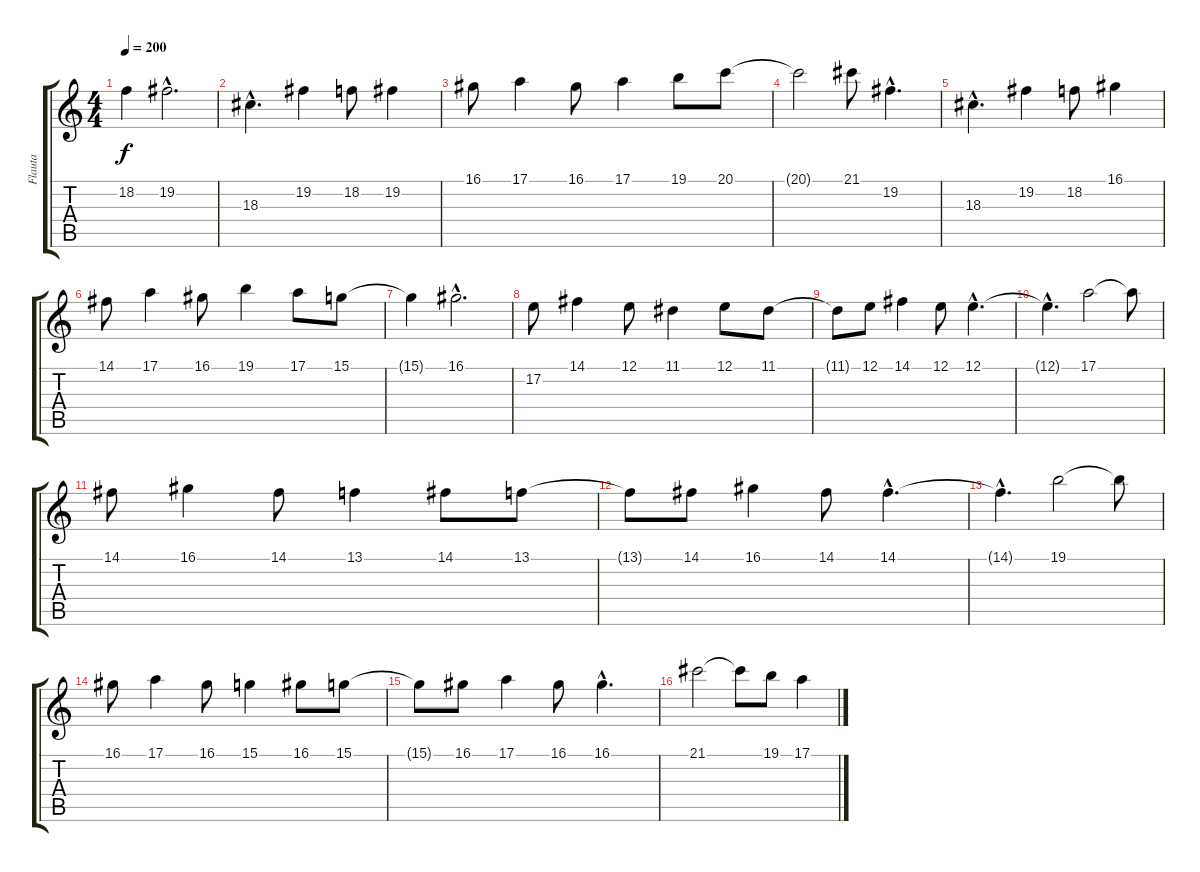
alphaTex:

\track ("Flauta" "Flauta") {instrument flute}
\staff {score tabs}
\tuning (E4 B3 G3 D3 A2 E2) {hide}
\ts (4 4)
\tempo 200
\clef g2
\ks c
18.2{t}.4{dy f} 19.2{hac}.2{d} |
18.3{hac}.4{d} 19.2.4 18.2.8 19.2.4 |
16.1.8 17.1.4 16.1.8 17.1.4 19.1.8 20.1.8 |
20.1{t}.2 21.1.8 19.2{hac}.4{d} |
18.3{hac}.4{d} 19.2.4 18.2.8 16.1.4 |
14.1.8 17.1.4 16.1.8 19.1.4 17.1.8 15.1.8 |
15.1{t}.4 16.1{hac}.2{d} |
17.2.8 14.1.4 12.1.8 11.1.4 12.1.8 11.1.8 |
11.1{t}.8 12.1.8 14.1.4 12.1.8 12.1{hac}.4{d} |
12.1{hac t}.4{d} 17.1.2 17.1{t}.8 |
14.1.8 16.1.4 14.1.8 13.1.4 14.1.8 13.1.8 |
13.1{t}.8 14.1.8 16.1.4 14.1.8 14.1{hac}.4{d} |
14.1{hac t}.4{d} 19.1.2 19.1{t}.8 |
16.1.8 17.1.4 16.1.8 15.1.4 16.1.8 15.1.8 |
15.1{t}.8 16.1.8 17.1.4 16.1.8 16.1{hac}.4{d} |
21.1.2 21.1{t}.8 19.1.8 17.1.4
